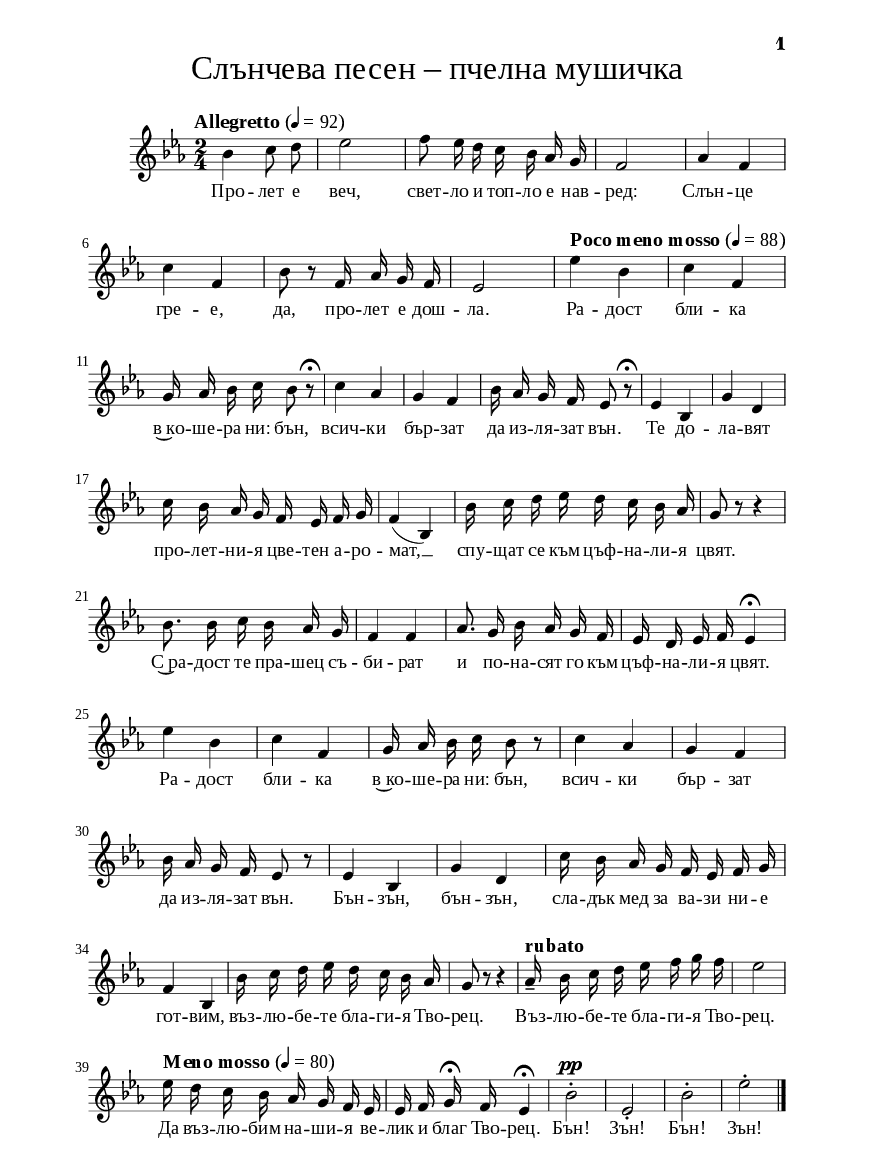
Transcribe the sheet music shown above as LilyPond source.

\version "2.24.4"

\include "include/globals.ily"

\bookpart {
  \label #'ref125
  \tocItem \markup "Слънчева песен – пчелна мушичка"
  \include "include/bookpart-paper.ily"
  \score {
    \include "include/score-layout.ily"

    \new Voice \relative c' {
      \clef treble
      \key es \major
      \time 2/4
      \tempoFunc "Allegretto" 4 "92"
      \autoBeamOff
      bes'4  c8  d8
      | % 44
      es2 | % 45
      f8  es16  d16  c16
      bes16 as16 g16 |  % 46
      f2 | % 47
      as4 f4 \break | % 48
      c'4 f,4 | % 49
      bes8 r8 f16 as16 g16
      f16 |
      es2 |
      \tempoFunc "Poco meno mosso" 4 "88"
      es'4  bes4 | % 52
      c4 f,4 \break | % 53
      g16 as16  bes16  c16
      bes8 r8 ^\fermata |  % 54
      c4 as4 |  % 55
      g4 f4 | % 56
      bes16 as16 g16 f16 es8
      r8 ^\fermata   | % 57
      es4 bes4 |  g'4 d4 | \break % 58
      % 59
      c'16  bes16 as16 g16
      f16 es16 f16 g16 |
      f4 ( bes,4 )  | % 61
      bes'16  c16  d16  es16
      d16  c16  bes16 as16 | % 62
      g8 r8 r4 \break  | % 63
      bes8.  bes16  c16  bes16
      as16 g16  | % 64
      f4 f4 | % 65
      as8. g16  bes16 as16 g16
      f16 | % 66
      es16 d16 es16 f16 es4
      ^\fermata | \break % 67
      es'4  bes4 | % 68
      c4 f,4 | % 69
      g16 as16  bes16  c16
      bes8 r8  |
      c4 as4 |   % 71
      g4 f4 |  \break % 72
      bes16 as16 g16 f16 es8
      r8 |  % 73
      es4 bes4 |  % 74
      g'4 d4 | % 75
      c'16  bes16 as16 g16
      f16 es16 f16 g16 |  \break % 76
      f4 bes,4  | % 77
      bes'16  c16  d16  es16
      d16  c16  bes16 as16 |  % 78
      g8 r8 r4 |
      \tempo"rubato" as16 -- bes16
      c16  d16  es16  f16
      g16  f16 |
      es2 \break | % 81
      \tempoFunc "Meno mosso" 4 "80"
      es16  d16  c16  bes16
      as16 g16 f16 es16 |  % 82
      es16 f16 g16 ^\fermata f16
      es4 ^\fermata | % 83
      bes'2 -. ^\pp | % 84
      es,2 -. | % 85
      bes'2 -. | % 86
      es2 -. \bar "|."
    }

    \addlyrics {
      Про --
      лет е веч, свет -- ло и топ -- ло
      е нав -- ред: Слън -- це гре --
      е, да, про -- лет е дош -- ла. Ра
      -- дост бли -- ка в~ко -- ше -- ра
      ни: бън, всич -- ки бър -- зат да
      из -- ля -- зат вън. Те до -- ла --
      вят про -- лет -- ни -- я цве -- тен
      а -- ро -- мат, __ спу -- щат се
      към цъф -- на -- ли -- я цвят.
      С~ра -- дост те пра -- шец съ --
      би -- рат и по -- на -- сят го към
      цъф -- на -- ли -- я цвят. Ра --
      дост бли -- ка в~ко -- ше -- ра
      ни: бън, всич -- ки бър -- зат да
      из -- ля -- зат вън. Бън -- зън,
      бън -- зън, сла -- дък мед за ва --
      зи ни -- е гот -- вим, въз -- лю --
      бе -- те бла -- ги -- я Тво -- рец.
      Въз -- лю -- бе -- те бла -- ги -- я
      Тво -- рец. Да въз -- лю -- бим на
      -- ши -- я ве -- лик и благ Тво --
      рец. Бън! Зън! Бън! Зън!
    }

    \header {
      title = \titleFunc #'ref_desc_13 "Слънчева песен – пчелна мушичка" "Slănčeva pesen – pčelna mušička"
    }

    \midi{}

  } % score

} % bookpart
